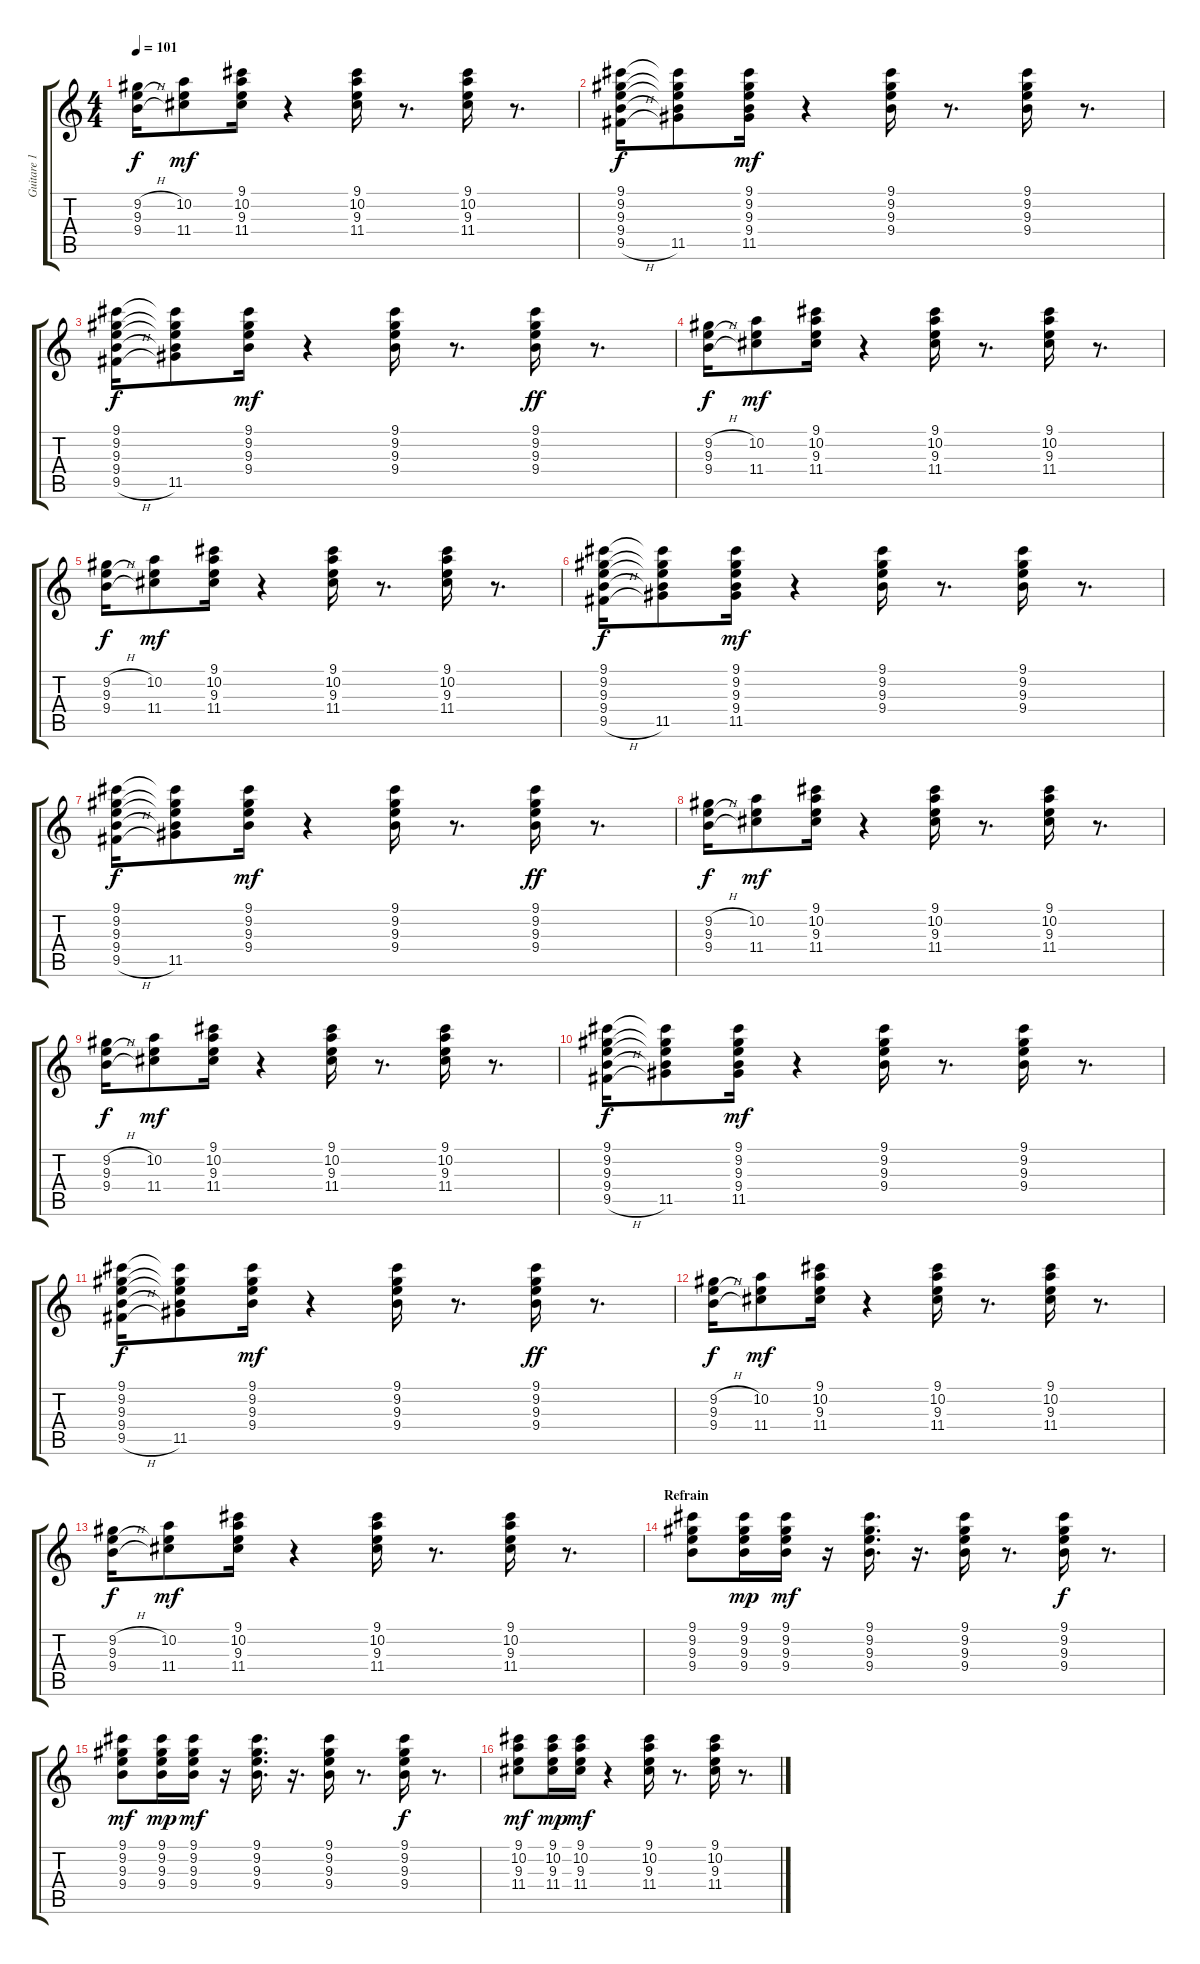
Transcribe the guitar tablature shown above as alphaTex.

\track ("Guitare 1" "Guitare 1") {instrument electricguitarmuted}
\staff {score tabs}
\tuning (E4 B3 G3 D3 A2 E2) {hide}
\ts (4 4)
\tempo 101
\clef g2
\ks c
(9.2{h} 9.3 9.4{h}).16{dy f} (10.2 9.3{t} 11.4).8{dy mf} (9.1 10.2 9.3 11.4).16 r.4 (9.1 10.2 9.3 11.4).16 r.8{d} (9.1 10.2 9.3 11.4).16 r.8{d} |
(9.1 9.2 9.3 9.4 9.5{h}).16{dy f} (9.1{t} 9.2{t} 9.3{t} 9.4{t} 11.5).8 (9.1 9.2 9.3 9.4 11.5).16{dy mf} r.4 (9.1 9.2 9.3 9.4).16 r.8{d} (9.1 9.2 9.3 9.4).16 r.8{d} |
(9.1 9.2 9.3 9.4 9.5{h}).16{dy f} (9.1{t} 9.2{t} 9.3{t} 9.4{t} 11.5).8 (9.1 9.2 9.3 9.4).16{dy mf} r.4 (9.1 9.2 9.3 9.4).16 r.8{d} (9.1 9.2 9.3 9.4).16{dy ff} r.8{d} |
(9.2{h} 9.3 9.4{h}).16{dy f} (10.2 9.3{t} 11.4).8{dy mf} (9.1 10.2 9.3 11.4).16 r.4 (9.1 10.2 9.3 11.4).16 r.8{d} (9.1 10.2 9.3 11.4).16 r.8{d} |
(9.2{h} 9.3 9.4{h}).16{dy f} (10.2 9.3{t} 11.4).8{dy mf} (9.1 10.2 9.3 11.4).16 r.4 (9.1 10.2 9.3 11.4).16 r.8{d} (9.1 10.2 9.3 11.4).16 r.8{d} |
(9.1 9.2 9.3 9.4 9.5{h}).16{dy f} (9.1{t} 9.2{t} 9.3{t} 9.4{t} 11.5).8 (9.1 9.2 9.3 9.4 11.5).16{dy mf} r.4 (9.1 9.2 9.3 9.4).16 r.8{d} (9.1 9.2 9.3 9.4).16 r.8{d} |
(9.1 9.2 9.3 9.4 9.5{h}).16{dy f} (9.1{t} 9.2{t} 9.3{t} 9.4{t} 11.5).8 (9.1 9.2 9.3 9.4).16{dy mf} r.4 (9.1 9.2 9.3 9.4).16 r.8{d} (9.1 9.2 9.3 9.4).16{dy ff} r.8{d} |
(9.2{h} 9.3 9.4{h}).16{dy f} (10.2 9.3{t} 11.4).8{dy mf} (9.1 10.2 9.3 11.4).16 r.4 (9.1 10.2 9.3 11.4).16 r.8{d} (9.1 10.2 9.3 11.4).16 r.8{d} |
(9.2{h} 9.3 9.4{h}).16{dy f} (10.2 9.3{t} 11.4).8{dy mf} (9.1 10.2 9.3 11.4).16 r.4 (9.1 10.2 9.3 11.4).16 r.8{d} (9.1 10.2 9.3 11.4).16 r.8{d} |
(9.1 9.2 9.3 9.4 9.5{h}).16{dy f} (9.1{t} 9.2{t} 9.3{t} 9.4{t} 11.5).8 (9.1 9.2 9.3 9.4 11.5).16{dy mf} r.4 (9.1 9.2 9.3 9.4).16 r.8{d} (9.1 9.2 9.3 9.4).16 r.8{d} |
(9.1 9.2 9.3 9.4 9.5{h}).16{dy f} (9.1{t} 9.2{t} 9.3{t} 9.4{t} 11.5).8 (9.1 9.2 9.3 9.4).16{dy mf} r.4 (9.1 9.2 9.3 9.4).16 r.8{d} (9.1 9.2 9.3 9.4).16{dy ff} r.8{d} |
(9.2{h} 9.3 9.4{h}).16{dy f} (10.2 9.3{t} 11.4).8{dy mf} (9.1 10.2 9.3 11.4).16 r.4 (9.1 10.2 9.3 11.4).16 r.8{d} (9.1 10.2 9.3 11.4).16 r.8{d} |
(9.2{h} 9.3 9.4{h}).16{dy f} (10.2 9.3{t} 11.4).8{dy mf} (9.1 10.2 9.3 11.4).16 r.4 (9.1 10.2 9.3 11.4).16 r.8{d} (9.1 10.2 9.3 11.4).16 r.8{d} |
\section ("" "Refrain")
(9.1 9.2 9.3 9.4).8 (9.1 9.2 9.3 9.4).16{dy mp} (9.1 9.2 9.3 9.4).16{dy mf} r.16 (9.1 9.2 9.3 9.4).16{d} r.16{d} (9.1 9.2 9.3 9.4).16 r.8{d} (9.1 9.2 9.3 9.4).16{dy f} r.8{d} |
(9.1 9.2 9.3 9.4).8{dy mf} (9.1 9.2 9.3 9.4).16{dy mp} (9.1 9.2 9.3 9.4).16{dy mf} r.16 (9.1 9.2 9.3 9.4).16{d} r.16{d} (9.1 9.2 9.3 9.4).16 r.8{d} (9.1 9.2 9.3 9.4).16{dy f} r.8{d} |
(9.1 10.2 9.3 11.4).8{dy mf} (9.1 10.2 9.3 11.4).16{dy mp} (9.1 10.2 9.3 11.4).16{dy mf} r.4 (9.1 10.2 9.3 11.4).16 r.8{d} (9.1 10.2 9.3 11.4).16 r.8{d}
